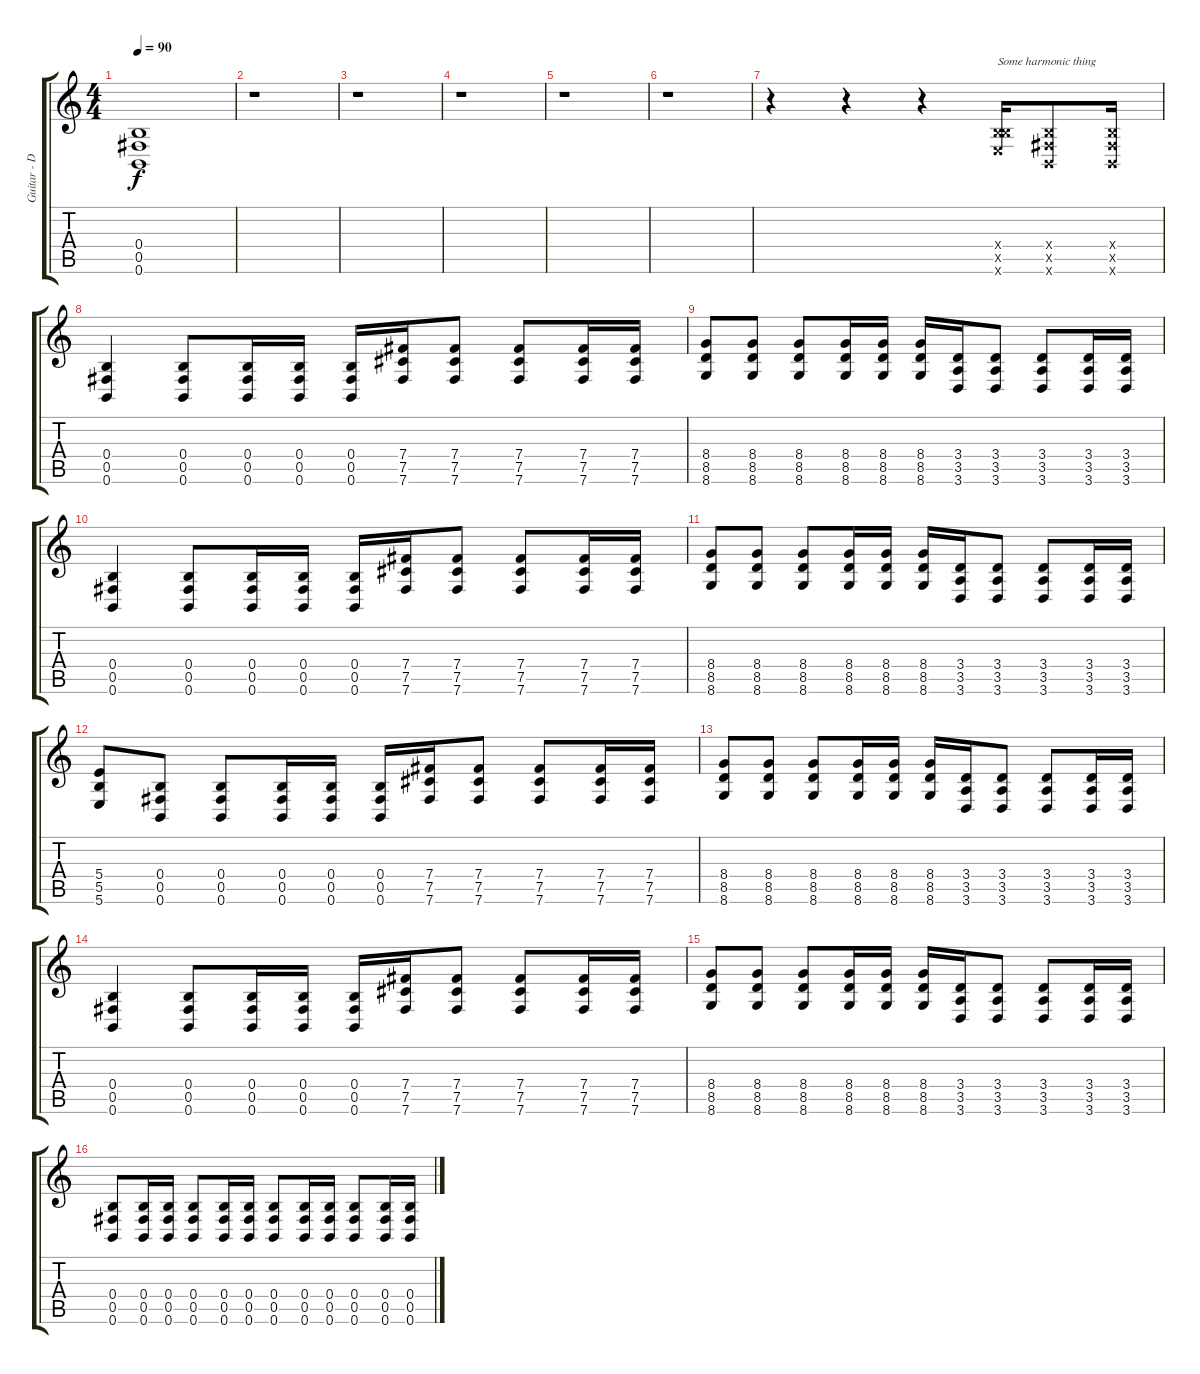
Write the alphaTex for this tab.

\track ("Guitar - Distortion" "Guitar - D") {instrument distortionguitar}
\staff {score tabs}
\tuning (Db4 Ab3 E3 B2 Gb2 B1) {hide}
\ts (4 4)
\tempo 90
\clef g2
\ks c
(0.4{t} 0.5{t} 0.6{t}).1{dy f} |
r.1 |
r.1 |
r.1 |
r.1 |
r.1 |
r.4 r.4 r.4 (0.4{x} 5.5{x} 5.6{x}).16{txt "Some harmonic thing"} (0.4{x} 0.5{x} 0.6{x}).8 (0.4{x} 0.5{x} 0.6{x}).16 |
(0.4 0.5 0.6).4 (0.4 0.5 0.6).8 (0.4 0.5 0.6).16 (0.4 0.5 0.6).16 (0.4 0.5 0.6).16 (7.4 7.5 7.6).16 (7.4 7.5 7.6).8 (7.4 7.5 7.6).8 (7.4 7.5 7.6).16 (7.4 7.5 7.6).16 |
(8.4 8.5 8.6).8 (8.4 8.5 8.6).8 (8.4 8.5 8.6).8 (8.4 8.5 8.6).16 (8.4 8.5 8.6).16 (8.4 8.5 8.6).16 (3.4 3.5 3.6).16 (3.4 3.5 3.6).8 (3.4 3.5 3.6).8 (3.4 3.5 3.6).16 (3.4 3.5 3.6).16 |
(0.4 0.5 0.6).4 (0.4 0.5 0.6).8 (0.4 0.5 0.6).16 (0.4 0.5 0.6).16 (0.4 0.5 0.6).16 (7.4 7.5 7.6).16 (7.4 7.5 7.6).8 (7.4 7.5 7.6).8 (7.4 7.5 7.6).16 (7.4 7.5 7.6).16 |
(8.4 8.5 8.6).8 (8.4 8.5 8.6).8 (8.4 8.5 8.6).8 (8.4 8.5 8.6).16 (8.4 8.5 8.6).16 (8.4 8.5 8.6).16 (3.4 3.5 3.6).16 (3.4 3.5 3.6).8 (3.4 3.5 3.6).8 (3.4 3.5 3.6).16 (3.4 3.5 3.6).16 |
(5.4 5.5 5.6).8 (0.4 0.5 0.6).8 (0.4 0.5 0.6).8 (0.4 0.5 0.6).16 (0.4 0.5 0.6).16 (0.4 0.5 0.6).16 (7.4 7.5 7.6).16 (7.4 7.5 7.6).8 (7.4 7.5 7.6).8 (7.4 7.5 7.6).16 (7.4 7.5 7.6).16 |
(8.4 8.5 8.6).8 (8.4 8.5 8.6).8 (8.4 8.5 8.6).8 (8.4 8.5 8.6).16 (8.4 8.5 8.6).16 (8.4 8.5 8.6).16 (3.4 3.5 3.6).16 (3.4 3.5 3.6).8 (3.4 3.5 3.6).8 (3.4 3.5 3.6).16 (3.4 3.5 3.6).16 |
(0.4 0.5 0.6).4 (0.4 0.5 0.6).8 (0.4 0.5 0.6).16 (0.4 0.5 0.6).16 (0.4 0.5 0.6).16 (7.4 7.5 7.6).16 (7.4 7.5 7.6).8 (7.4 7.5 7.6).8 (7.4 7.5 7.6).16 (7.4 7.5 7.6).16 |
(8.4 8.5 8.6).8 (8.4 8.5 8.6).8 (8.4 8.5 8.6).8 (8.4 8.5 8.6).16 (8.4 8.5 8.6).16 (8.4 8.5 8.6).16 (3.4 3.5 3.6).16 (3.4 3.5 3.6).8 (3.4 3.5 3.6).8 (3.4 3.5 3.6).16 (3.4 3.5 3.6).16 |
(0.4 0.5 0.6).8 (0.4 0.5 0.6).16 (0.4 0.5 0.6).16 (0.4 0.5 0.6).8 (0.4 0.5 0.6).16 (0.4 0.5 0.6).16 (0.4 0.5 0.6).8 (0.4 0.5 0.6).16 (0.4 0.5 0.6).16 (0.4 0.5 0.6).8 (0.4 0.5 0.6).16 (0.4 0.5 0.6).16
